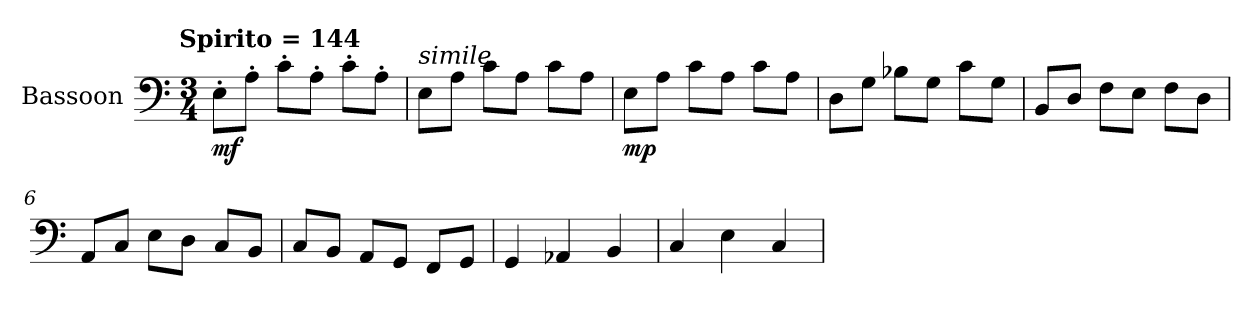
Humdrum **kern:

**kern	**dynam
*part1	*part1
*staff1	*staff1
*I"Bassoon	*
*I'Bsn.	*
*clefF4	*
*k[]	*
!!LO:TX:omd:t=Spirito = 144
*M3/4	*
*MM120	*
=1	=1
!	!LO:DY:b
8E'\L	mf
8A'\J	.
8c'\L	.
8A'\J	.
8c'\L	.
8A'\J	.
=2	=2
!LO:TX:a:i:t=simile	!
8E\L	.
8A\J	.
8c\L	.
8A\J	.
8c\L	.
8A\J	.
=3	=3
!	!LO:DY:b
8E\L	mp
8A\J	.
8c\L	.
8A\J	.
8c\L	.
8A\J	.
=4	=4
8D\L	.
8G\J	.
8B-X\L	.
8G\J	.
8c\L	.
8G\J	.
=5	=5
8BB/L	.
8D/J	.
8F\L	.
8E\J	.
8F\L	.
8D\J	.
!!LO:LB:g=z
=6	=6
8AA/L	.
8C/J	.
8E\L	.
8D\J	.
8C/L	.
8BB/J	.
=7	=7
8C/L	.
8BB/J	.
8AA/L	.
8GG/J	.
8FF/L	.
8GG/J	.
=8	=8
4GG/	.
4AA-X/	.
4BB/	.
=9	=9
4C/	.
4E\	.
4C/	.
=	=
*-	*-
